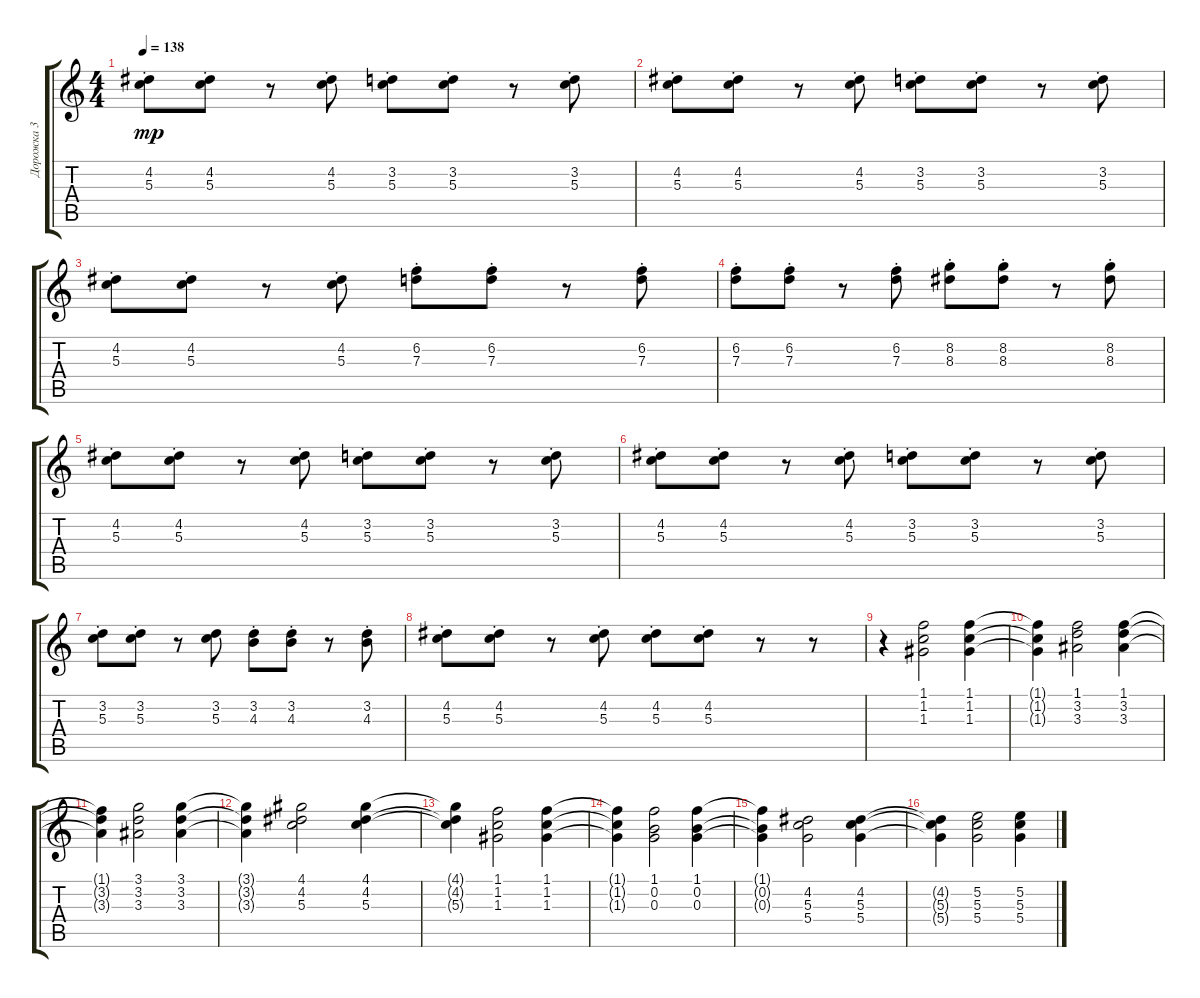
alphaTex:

\track ("Дорожка 3" "Дорожка 3") {instrument electricguitarclean}
\staff {score tabs}
\tuning (E4 B3 G3 D3 A2 E2) {hide}
\ts (4 4)
\tempo 138
\clef g2
\ks c
(4.2{st} 5.3{st}).8{dy mp instrument electricguitarclean} (4.2{st} 5.3{st}).8 r.8 (4.2{st} 5.3{st}).8 (3.2{st} 5.3{st}).8 (3.2{st} 5.3{st}).8 r.8 (3.2{st} 5.3{st}).8 |
(4.2{st} 5.3{st}).8 (4.2{st} 5.3{st}).8 r.8 (4.2{st} 5.3{st}).8 (3.2{st} 5.3{st}).8 (3.2{st} 5.3{st}).8 r.8 (3.2{st} 5.3{st}).8 |
(4.2{st} 5.3{st}).8 (4.2{st} 5.3{st}).8 r.8 (4.2{st} 5.3{st}).8 (6.2{st} 7.3{st}).8 (6.2{st} 7.3{st}).8 r.8 (6.2{st} 7.3{st}).8 |
(6.2{st} 7.3{st}).8 (6.2{st} 7.3{st}).8 r.8 (6.2{st} 7.3{st}).8 (8.2{st} 8.3{st}).8 (8.2{st} 8.3{st}).8 r.8 (8.2{st} 8.3{st}).8 |
(4.2{st} 5.3{st}).8 (4.2{st} 5.3{st}).8 r.8 (4.2{st} 5.3{st}).8 (3.2{st} 5.3{st}).8 (3.2{st} 5.3{st}).8 r.8 (3.2{st} 5.3{st}).8 |
(4.2{st} 5.3{st}).8 (4.2{st} 5.3{st}).8 r.8 (4.2{st} 5.3{st}).8 (3.2{st} 5.3{st}).8 (3.2{st} 5.3{st}).8 r.8 (3.2{st} 5.3{st}).8 |
(3.2{st} 5.3{st}).8 (3.2{st} 5.3{st}).8 r.8 (3.2 5.3).8 (3.2{st} 4.3{st}).8 (3.2{st} 4.3{st}).8 r.8 (3.2{st} 4.3{st}).8 |
(4.2{st} 5.3{st}).8 (4.2{st} 5.3{st}).8 r.8 (4.2{st} 5.3{st}).8 (4.2{st} 5.3{st}).8 (4.2{st} 5.3{st}).8 r.8 r.8 |
r.4 (1.1 1.2 1.3).2 (1.1 1.2 1.3).4 |
(1.1{t} 1.2{t} 1.3{t}).4 (1.1 3.2 3.3).2 (1.1 3.2 3.3).4 |
(1.1{t} 3.2{t} 3.3{t}).4 (3.1 3.2 3.3).2 (3.1 3.2 3.3).4 |
(3.1{t} 3.2{t} 3.3{t}).4 (4.1 4.2 5.3).2 (4.1 4.2 5.3).4 |
(4.1{t} 4.2{t} 5.3{t}).4 (1.1 1.2 1.3).2 (1.1 1.2 1.3).4 |
(1.1{t} 1.2{t} 1.3{t}).4 (1.1 0.2 0.3).2 (1.1 0.2 0.3).4 |
(1.1{t} 0.2{t} 0.3{t}).4 (4.2 5.3 5.4).2 (4.2 5.3 5.4).4 |
(4.2{t} 5.3{t} 5.4{t}).4 (5.2 5.3 5.4).2 (5.2 5.3 5.4).4
